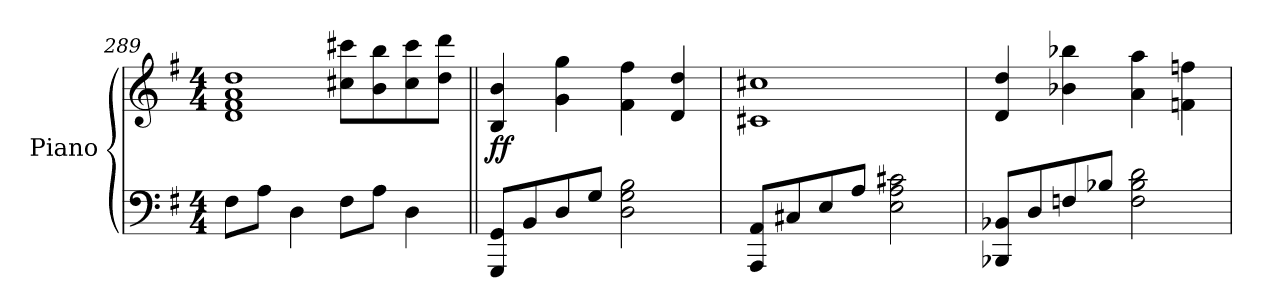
**kern	**kern	**dynam
*part1	*part1	*part1
*staff2	*staff1	*staff1/2
*I"Piano	*	*
*I'Pno.	*	*
*clefF4	*clefG2	*
*k[f#]	*k[f#]	*
*M4/4	*M4/4	*
=289	=289	=289
*	*^	*
8F#\L	1d 1f# 1a 1dd	2ryy	.
8A\J	.	.	.
4D\	.	.	.
8F#\L	.	8cc#X\ 8ccc#X\L	.
8A\J	.	8b\ 8bb\	.
4D\	.	8cc#\ 8ccc#\	.
.	.	8dd\ 8ddd\J	.
!!LO:PB:g=z
=290||	=290||	=290||	=290||
!	!	!	!LO:DY:b
*	*v	*v	*
8GGG/ 8GG/L	4B/ 4b/	ff
8BB/	.	.
8D/	4g\ 4gg\	.
8G/J	.	.
2D\ 2G\ 2B\	4f#\ 4ff#\	.
.	4d/ 4dd/	.
=291	=291	=291
8AAA/ 8AA/L	1c#X 1cc#X	.
8C#X/	.	.
8E/	.	.
8A/J	.	.
2E\ 2A\ 2c#X\	.	.
=292	=292	=292
8BBB-X/ 8BB-X/L	4d/ 4dd/	.
8D/	.	.
8Fn/	4b-X\ 4bb-X\	.
8B-X/J	.	.
2F\ 2B-\ 2d\	4a\ 4aa\	.
.	4fn\ 4ffn\	.
=	=	=
*-	*-	*-
